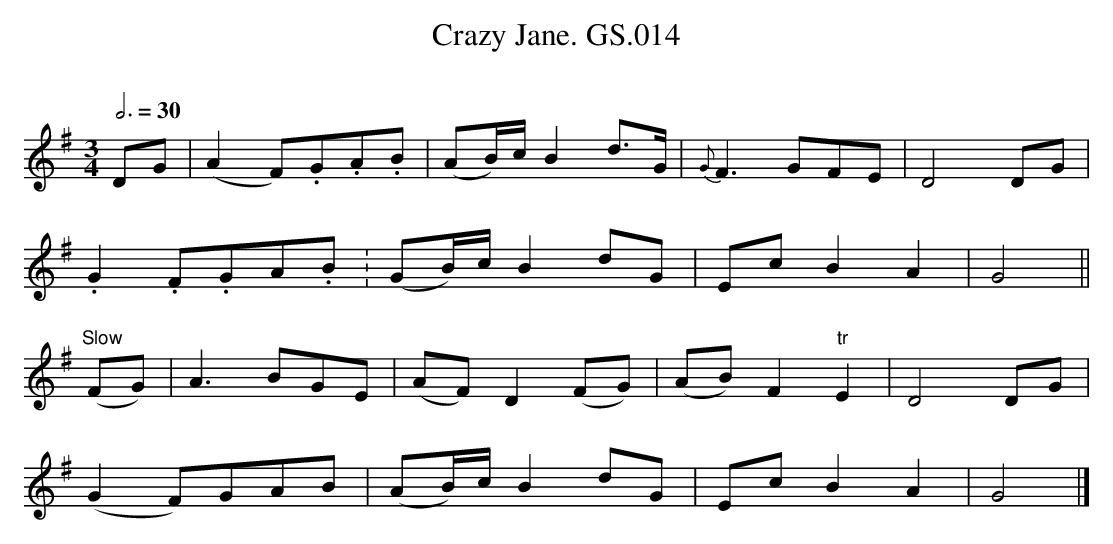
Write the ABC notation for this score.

X:1
T:Crazy Jane. GS.014
M:3/4
L:1/8
Q:3/4=30
O:
K:G major
DG | (A2F).G.A.B | (AB/2)c/2 B2 d>G | {G}F3 GFE | D4 DG |
.G2. F.GA.B. | (GB/2)c/2 B2 dG | Ec B2 A2 | G4 ||
"Slow" (FG) | A3 BGE | (AF) D2 (FG) | (AB) F2 "tr"E2 | D4 DG |
(G2F)GAB | (AB/2)c/2 B2 dG | EcB2A2 | G4 |]
